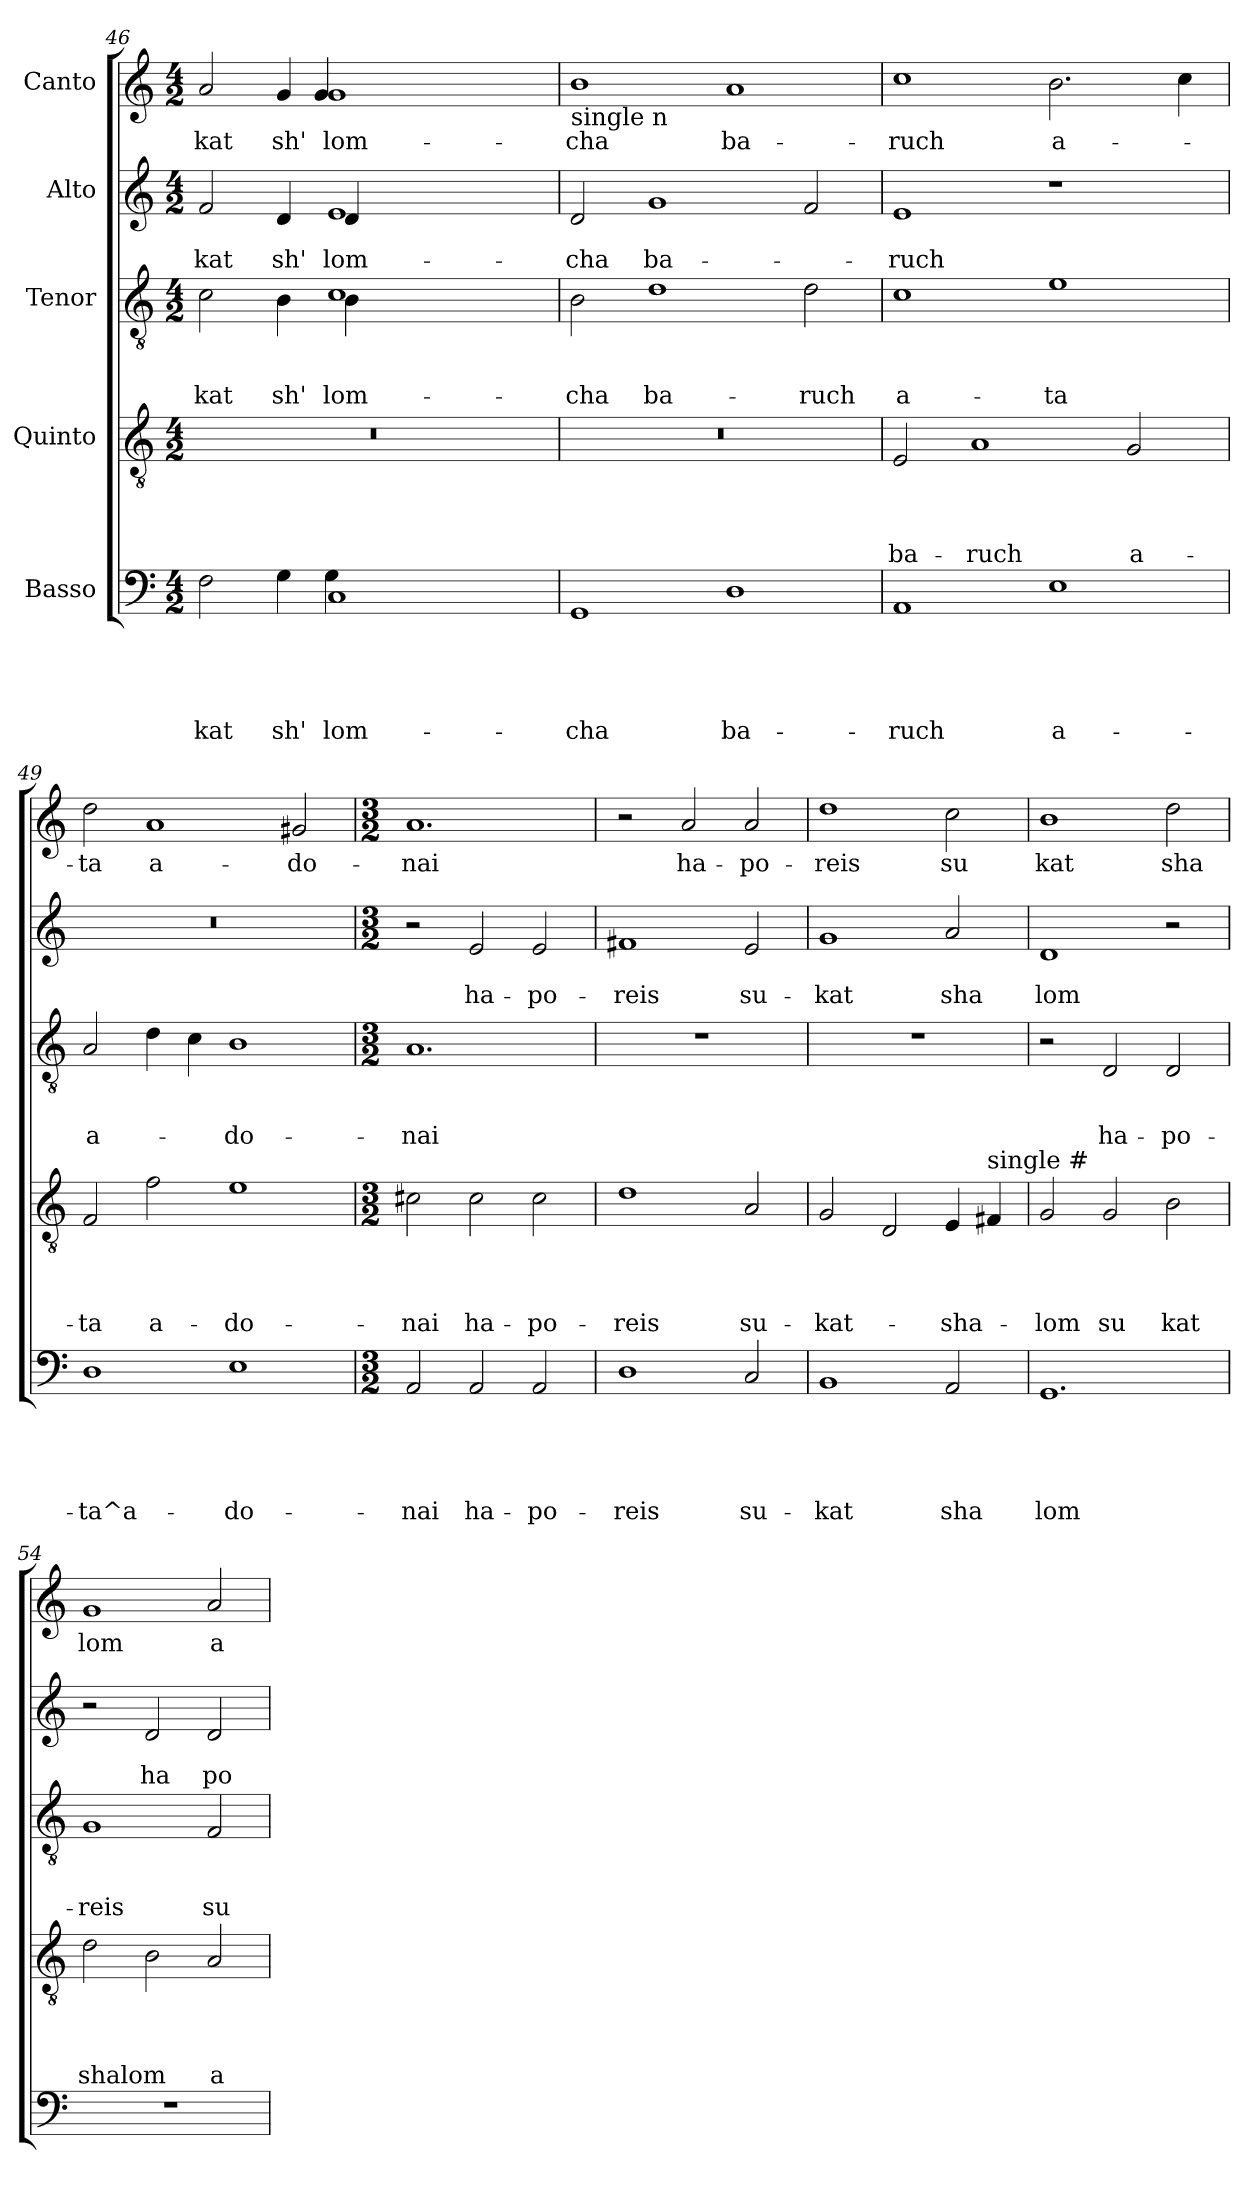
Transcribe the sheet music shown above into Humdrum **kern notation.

**kern	**text	**text	**text	**text	**text	**kern	**text	**text	**text	**text	**kern	**text	**text	**text	**kern	**text	**text	**kern	**text
*part5	*part5	*part5	*part5	*part5	*part5	*part4	*part4	*part4	*part4	*part4	*part3	*part3	*part3	*part3	*part2	*part2	*part2	*part1	*part1
*staff5	*staff5	*staff5	*staff5	*staff5	*staff5	*staff4	*staff4	*staff4	*staff4	*staff4	*staff3	*staff3	*staff3	*staff3	*staff2	*staff2	*staff2	*staff1	*staff1
*I"Basso	*	*	*	*	*	*I"Quinto	*	*	*	*	*I"Tenor	*	*	*	*I"Alto	*	*	*I"Canto	*
*clefF4	*	*	*	*	*	*clefGv2	*	*	*	*	*clefGv2	*	*	*	*clefG2	*	*	*clefG2	*
*k[]	*	*	*	*	*	*k[]	*	*	*	*	*k[]	*	*	*	*k[]	*	*	*k[]	*
*C:	*	*	*	*	*	*C:	*	*	*	*	*C:	*	*	*	*C:	*	*	*C:	*
*M4/2	*	*	*	*	*	*M4/2	*	*	*	*	*M4/2	*	*	*	*M4/2	*	*	*M4/2	*
=46	=46	=46	=46	=46	=46	=46	=46	=46	=46	=46	=46	=46	=46	=46	=46	=46	=46	=46	=46
!	!	!	!	!	!LO:LY:b	!	!	!	!	!	!	!	!	!LO:LY:b	!	!	!LO:LY:b	!	!LO:LY:b
*^	*	*	*	*	*	*	*	*	*	*	*^	*	*	*	*^	*	*	*^	*
2F\	2.ryy	.	.	.	.	-kat	0r	.	.	.	.	2c\	2.ryy	.	.	-kat	2f/	2.ryy	.	-kat	2a/	2.ryy	-kat
!	!	!	!	!	!	!LO:LY:b	!	!	!	!	!	!	!	!	!	!LO:LY:b	!	!	!	!LO:LY:b	!	!	!LO:LY:b
4G\	.	.	.	.	.	sh'	.	.	.	.	.	4B\	.	.	.	sh'	4d/	.	.	sh'	4g/	.	sh'
!	!	!	!	!	!	!LO:LY:b	!	!	!	!	!	!	!	!	!	!LO:LY:b	!	!	!	!LO:LY:b	!	!	!LO:LY:b
1C	4G\	.	.	.	.	lom-	.	.	.	.	.	1c	4B\	.	.	lom-	1e	4d/	.	lom-	1g	4g/	lom-
.	4ryy	.	.	.	.	.	.	.	.	.	.	.	4ryy	.	.	.	.	4ryy	.	.	.	4ryy	.
.	2.ryy	.	.	.	.	.	.	.	.	.	.	.	2.ryy	.	.	.	.	2.ryy	.	.	.	2.ryy	.
4ryy	.	.	.	.	.	.	.	.	.	.	.	4ryy	.	.	.	.	4ryy	.	.	.	4ryy	.	.
*	*	*	*	*	*	*	*	*	*	*	*	*v	*v	*	*	*	*	*	*	*	*v	*v	*
*v	*v	*	*	*	*	*	*	*	*	*	*	*	*	*	*	*v	*v	*	*	*	*
=47	=47	=47	=47	=47	=47	=47	=47	=47	=47	=47	=47	=47	=47	=47	=47	=47	=47	=47	=47
!	!	!	!	!	!	!	!	!	!	!	!	!	!	!	!	!	!	!LO:TX:b:t=single n	!
!	!	!	!	!	!LO:LY:b	!	!	!	!	!	!	!	!	!LO:LY:b	!	!	!LO:LY:b	!	!LO:LY:b
1GG	.	.	.	.	-cha	0r	.	.	.	.	2B\	.	.	-cha	2d/	.	-cha	1b	-cha
!	!	!	!	!	!	!	!	!	!	!	!	!	!	!LO:LY:b	!	!	!LO:LY:b	!	!
.	.	.	.	.	.	.	.	.	.	.	1d	.	.	ba-	1g	.	ba-	.	.
!	!	!	!	!	!LO:LY:b	!	!	!	!	!	!	!	!	!	!	!	!	!	!LO:LY:b
1D	.	.	.	.	ba-	.	.	.	.	.	.	.	.	.	.	.	.	1a	ba-
!	!	!	!	!	!	!	!	!	!	!	!	!	!	!LO:LY:b	!	!	!	!	!
.	.	.	.	.	.	.	.	.	.	.	2d\	.	.	-ruch	2f/	.	.	.	.
=48	=48	=48	=48	=48	=48	=48	=48	=48	=48	=48	=48	=48	=48	=48	=48	=48	=48	=48	=48
!	!	!	!	!	!LO:LY:b	!	!	!	!	!LO:LY:b	!	!	!	!LO:LY:b	!	!	!LO:LY:b	!	!LO:LY:b
1AA	.	.	.	.	-ruch	2E/	.	.	.	ba-	1c	.	.	a-	1e	.	-ruch	1cc	-ruch
!	!	!	!	!	!	!	!	!	!	!LO:LY:b	!	!	!	!	!	!	!	!	!
.	.	.	.	.	.	1A	.	.	.	-ruch	.	.	.	.	.	.	.	.	.
!	!	!	!	!	!LO:LY:b	!	!	!	!	!	!	!	!	!LO:LY:b	!	!	!	!	!LO:LY:b
1E	.	.	.	.	a-	.	.	.	.	.	1e	.	.	-ta	1r	.	.	2.b\	a-
!	!	!	!	!	!	!	!	!	!	!LO:LY:b	!	!	!	!	!	!	!	!	!
.	.	.	.	.	.	2G/	.	.	.	a-	.	.	.	.	.	.	.	.	.
.	.	.	.	.	.	.	.	.	.	.	.	.	.	.	.	.	.	4cc\	.
=49	=49	=49	=49	=49	=49	=49	=49	=49	=49	=49	=49	=49	=49	=49	=49	=49	=49	=49	=49
!	!	!	!	!	!LO:LY:b	!	!	!	!	!LO:LY:b	!	!	!	!LO:LY:b	!	!	!	!	!LO:LY:b
1D	.	.	.	.	-ta^a-	2F/	.	.	.	-ta	2A/	.	.	a-	0r	.	.	2dd\	-ta
!	!	!	!	!	!	!	!	!	!	!LO:LY:b	!	!	!	!	!	!	!	!	!LO:LY:b
.	.	.	.	.	.	2f\	.	.	.	a-	4d\	.	.	.	.	.	.	1a	a-
.	.	.	.	.	.	.	.	.	.	.	4c\	.	.	.	.	.	.	.	.
!	!	!	!	!	!LO:LY:b	!	!	!	!	!LO:LY:b	!	!	!	!LO:LY:b	!	!	!	!	!
1E	.	.	.	.	-do-	1e	.	.	.	-do-	1B	.	.	-do-	.	.	.	.	.
!	!	!	!	!	!	!	!	!	!	!	!	!	!	!	!	!	!	!	!LO:LY:b
.	.	.	.	.	.	.	.	.	.	.	.	.	.	.	.	.	.	2g#X/	-do-
=50	=50	=50	=50	=50	=50	=50	=50	=50	=50	=50	=50	=50	=50	=50	=50	=50	=50	=50	=50
*M3/2	*	*	*	*	*	*M3/2	*	*	*	*	*M3/2	*	*	*	*M3/2	*	*	*M3/2	*
!	!	!	!	!	!LO:LY:b	!	!	!	!	!LO:LY:b	!	!	!	!LO:LY:b	!	!	!	!	!LO:LY:b
2AA/	.	.	.	.	-nai	2c#X\	.	.	.	-nai	1.A	.	.	-nai	2r	.	.	1.a	-nai
!	!	!	!	!	!LO:LY:b	!	!	!	!	!LO:LY:b	!	!	!	!	!	!	!LO:LY:b	!	!
2AA/	.	.	.	.	ha-	2c#\	.	.	.	ha-	.	.	.	.	2e/	.	ha-	.	.
!	!	!	!	!	!LO:LY:b	!	!	!	!	!LO:LY:b	!	!	!	!	!	!	!LO:LY:b	!	!
2AA/	.	.	.	.	-po-	2c#\	.	.	.	-po-	.	.	.	.	2e/	.	-po-	.	.
=51	=51	=51	=51	=51	=51	=51	=51	=51	=51	=51	=51	=51	=51	=51	=51	=51	=51	=51	=51
!	!	!	!	!	!LO:LY:b	!	!	!	!	!LO:LY:b	!	!	!	!	!	!	!LO:LY:b	!	!
1D	.	.	.	.	-reis	1d	.	.	.	-reis	1.r	.	.	.	1f#X	.	-reis	2r	.
!	!	!	!	!	!	!	!	!	!	!	!	!	!	!	!	!	!	!	!LO:LY:b
.	.	.	.	.	.	.	.	.	.	.	.	.	.	.	.	.	.	2a/	ha-
!	!	!	!	!	!LO:LY:b	!	!	!	!	!LO:LY:b	!	!	!	!	!	!	!LO:LY:b	!	!LO:LY:b
2C/	.	.	.	.	su-	2A/	.	.	.	su-	.	.	.	.	2e/	.	su-	2a/	-po-
!!LO:PB:g=z
=52	=52	=52	=52	=52	=52	=52	=52	=52	=52	=52	=52	=52	=52	=52	=52	=52	=52	=52	=52
!	!	!	!	!	!LO:LY:b	!	!	!	!	!LO:LY:b	!	!	!	!	!	!	!LO:LY:b	!	!LO:LY:b
1BB	.	.	.	.	-kat	2G/	.	.	.	-kat-	1.r	.	.	.	1g	.	-kat	1dd	-reis
.	.	.	.	.	.	2D/	.	.	.	.	.	.	.	.	.	.	.	.	.
!	!	!	!	!	!LO:LY:b	!	!	!	!	!LO:LY:b	!	!	!	!	!	!	!LO:LY:b	!	!LO:LY:b
2AA/	.	.	.	.	sha	4E/	.	.	.	-sha-	.	.	.	.	2a/	.	sha	2cc\	su
!	!	!	!	!	!	!LO:TX:a:t=single #	!	!	!	!	!	!	!	!	!	!	!	!	!
.	.	.	.	.	.	4F#/	.	.	.	.	.	.	.	.	.	.	.	.	.
=53	=53	=53	=53	=53	=53	=53	=53	=53	=53	=53	=53	=53	=53	=53	=53	=53	=53	=53	=53
!	!	!	!	!	!LO:LY:b	!	!	!	!	!LO:LY:b	!	!	!	!	!	!	!LO:LY:b	!	!LO:LY:b
1.GG	.	.	.	.	lom	2G/	.	.	.	-lom	2r	.	.	.	1d	.	lom	1b	kat
!	!	!	!	!	!	!	!	!	!	!LO:LY:b	!	!	!	!LO:LY:b	!	!	!	!	!
.	.	.	.	.	.	2G/	.	.	.	su	2D/	.	.	ha-	.	.	.	.	.
!	!	!	!	!	!	!	!	!	!	!LO:LY:b	!	!	!	!LO:LY:b	!	!	!	!	!LO:LY:b
.	.	.	.	.	.	2B\	.	.	.	kat	2D/	.	.	-po-	2r	.	.	2dd\	sha
=54	=54	=54	=54	=54	=54	=54	=54	=54	=54	=54	=54	=54	=54	=54	=54	=54	=54	=54	=54
!	!	!	!	!	!	!	!	!	!	!LO:LY:b	!	!	!	!LO:LY:b	!	!	!	!	!LO:LY:b
1.r	.	.	.	.	.	2d\	.	.	.	shalom	1G	.	.	-reis	2r	.	.	1g	lom
!	!	!	!	!	!	!	!	!	!	!	!	!	!	!	!	!	!LO:LY:b	!	!
.	.	.	.	.	.	2B\	.	.	.	.	.	.	.	.	2d/	.	ha	.	.
!	!	!	!	!	!	!	!	!	!	!LO:LY:b	!	!	!	!LO:LY:b	!	!	!LO:LY:b	!	!LO:LY:b
.	.	.	.	.	.	2A/	.	.	.	a	2F/	.	.	su-	2d/	.	po	2a/	a
=	=	=	=	=	=	=	=	=	=	=	=	=	=	=	=	=	=	=	=
*-	*-	*-	*-	*-	*-	*-	*-	*-	*-	*-	*-	*-	*-	*-	*-	*-	*-	*-	*-
